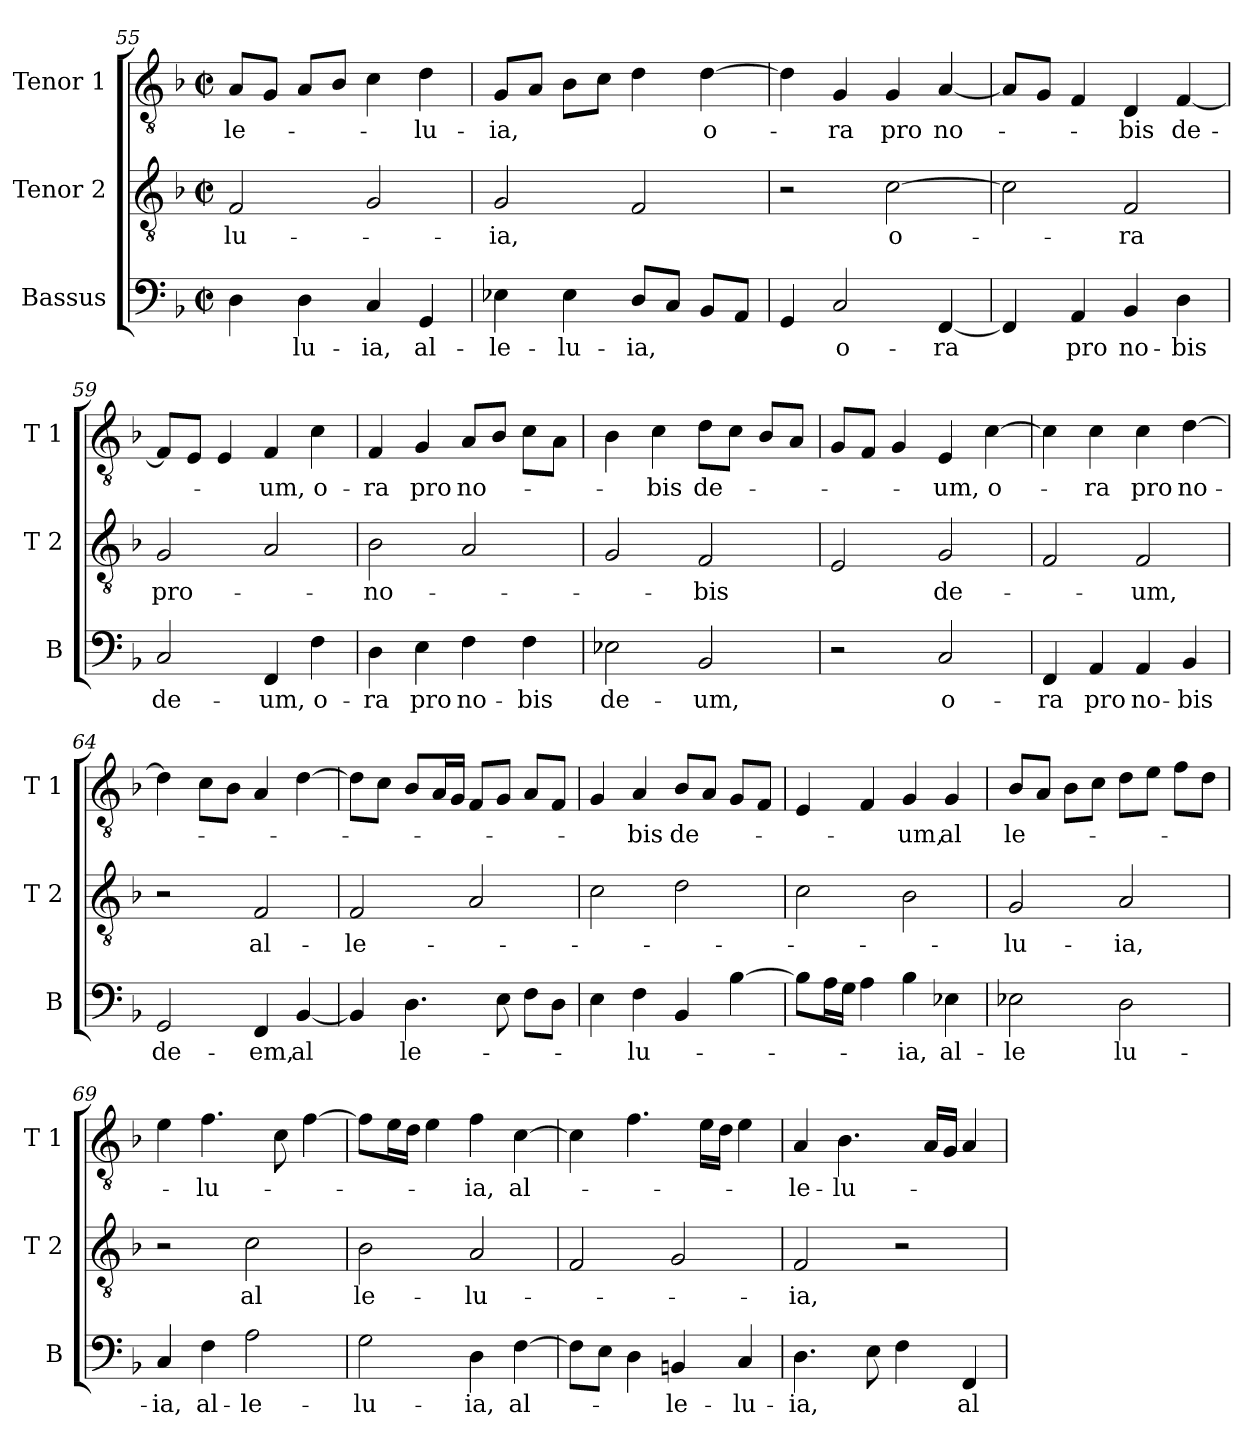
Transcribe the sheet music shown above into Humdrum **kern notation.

**kern	**text	**kern	**text	**kern	**text
*part3	*part3	*part2	*part2	*part1	*part1
*staff3	*staff3	*staff2	*staff2	*staff1	*staff1
*I"Bassus	*	*I"Tenor 2	*	*I"Tenor 1	*
*I'B	*	*I'T 2	*	*I'T 1	*
*clefF4	*	*clefGv2	*	*clefGv2	*
*k[b-]	*	*k[b-]	*	*k[b-]	*
*F:	*	*F:	*	*F:	*
*M2/2	*	*M2/2	*	*M2/2	*
*met(c|)	*	*met(c|)	*	*met(c|)	*
=55	=55	=55	=55	=55	=55
!	!	!	!LO:LY:b	!	!LO:LY:b
4D\	.	2F/	-lu-	8A/L	-le-
.	.	.	.	8G/J	.
!	!LO:LY:b	!	!	!	!
4D\	-lu-	.	.	8A/L	.
.	.	.	.	8B-/J	.
!	!LO:LY:b	!	!	!	!
4C/	-ia,	2G/	.	4c\	.
!	!LO:LY:b	!	!	!	!LO:LY:b
4GG/	al-	.	.	4d\	-lu-
!!LO:LB:g=z
=56	=56	=56	=56	=56	=56
!	!LO:LY:b	!	!LO:LY:b	!	!LO:LY:b
4E-X\	-le-	2G/	-ia,	8G/L	-ia,
.	.	.	.	8A/J	.
!	!LO:LY:b	!	!	!	!
4E-\	-lu-	.	.	8B-\L	.
.	.	.	.	8c\J	.
!	!LO:LY:b	!	!	!	!
8D/L	-ia,	2F/	.	4d\	.
8C/J	.	.	.	.	.
!	!	!	!	!	!LO:LY:b
8BB-/L	.	.	.	[4d\	o-
8AA/J	.	.	.	.	.
=57	=57	=57	=57	=57	=57
4GG/	.	2r	.	4d\]	.
!	!LO:LY:b	!	!	!	!LO:LY:b
2C/	o-	.	.	4G/	-ra
!	!	!	!LO:LY:b	!	!LO:LY:b
.	.	[2c\	o-	4G/	pro
!	!LO:LY:b	!	!	!	!LO:LY:b
[4FF/	-ra	.	.	[4A/	no-
=58	=58	=58	=58	=58	=58
4FF/]	.	2c\]	.	8A/L]	.
.	.	.	.	8G/J	.
!	!LO:LY:b	!	!	!	!
4AA/	pro	.	.	4F/	.
!	!LO:LY:b	!	!LO:LY:b	!	!LO:LY:b
4BB-/	no-	2F/	-ra	4D/	-bis
!	!LO:LY:b	!	!	!	!LO:LY:b
4D\	-bis	.	.	[4F/	de-
=59	=59	=59	=59	=59	=59
!	!LO:LY:b	!	!LO:LY:b	!	!
2C/	de-	2G/	pro-	8F/L]	.
.	.	.	.	8E/J	.
.	.	.	.	4E/	.
!	!LO:LY:b	!	!	!	!LO:LY:b
4FF/	-um,	2A/	.	4F/	-um,
!	!LO:LY:b	!	!	!	!LO:LY:b
4F\	o-	.	.	4c\	o-
=60	=60	=60	=60	=60	=60
!	!LO:LY:b	!	!LO:LY:b	!	!LO:LY:b
4D\	-ra	2B-\	-no-	4F/	-ra
!	!LO:LY:b	!	!	!	!LO:LY:b
4E\	pro	.	.	4G/	pro
!	!LO:LY:b	!	!	!	!LO:LY:b
4F\	no-	2A/	.	8A/L	no-
.	.	.	.	8B-/J	.
!	!LO:LY:b	!	!	!	!
4F\	-bis	.	.	8c\L	.
.	.	.	.	8A\J	.
=61	=61	=61	=61	=61	=61
!	!LO:LY:b	!	!	!	!
2E-X\	de-	2G/	.	4B-\	.
!	!	!	!	!	!LO:LY:b
.	.	.	.	4c\	-bis
!	!LO:LY:b	!	!LO:LY:b	!	!LO:LY:b
2BB-/	-um,	2F/	-bis	8d\L	de-
.	.	.	.	8c\J	.
.	.	.	.	8B-/L	.
.	.	.	.	8A/J	.
!!LO:LB:g=z
=62	=62	=62	=62	=62	=62
2r	.	2E/	.	8G/L	.
.	.	.	.	8F/J	.
.	.	.	.	4G/	.
!	!LO:LY:b	!	!LO:LY:b	!	!LO:LY:b
2C/	o-	2G/	de-	4E/	-um,
!	!	!	!	!	!LO:LY:b
.	.	.	.	[4c\	o-
=63	=63	=63	=63	=63	=63
!	!LO:LY:b	!	!	!	!
4FF/	-ra	2F/	.	4c\]	.
!	!LO:LY:b	!	!	!	!LO:LY:b
4AA/	pro	.	.	4c\	-ra
!	!LO:LY:b	!	!LO:LY:b	!	!LO:LY:b
4AA/	no-	2F/	-um,	4c\	pro
!	!LO:LY:b	!	!	!	!LO:LY:b
4BB-/	-bis	.	.	[4d\	no-
=64	=64	=64	=64	=64	=64
!	!LO:LY:b	!	!	!	!
2GG/	de-	2r	.	4d\]	.
.	.	.	.	8c\L	.
.	.	.	.	8B-\J	.
!	!LO:LY:b	!	!LO:LY:b	!	!
4FF/	-em,	2F/	al-	4A/	.
!	!LO:LY:b	!	!	!	!
[4BB-/	al	.	.	[4d\	.
=65	=65	=65	=65	=65	=65
!	!	!	!LO:LY:b	!	!
4BB-/]	.	2F/	-le-	8d\L]	.
.	.	.	.	8c\J	.
!	!LO:LY:b	!	!	!	!
4.D\	le-	.	.	8B-/L	.
.	.	.	.	16A/L	.
.	.	.	.	16G/JJ	.
.	.	2A/	.	8F/L	.
8E\	.	.	.	8G/J	.
8F\L	.	.	.	8A/L	.
8D\J	.	.	.	8F/J	.
=66	=66	=66	=66	=66	=66
4E\	.	2c\	.	4G/	.
!	!LO:LY:b	!	!	!	!LO:LY:b
4F\	-lu-	.	.	4A/	-bis
!	!	!	!	!	!LO:LY:b
4BB-/	.	2d\	.	8B-/L	de-
.	.	.	.	8A/J	.
[4B-\	.	.	.	8G/L	.
.	.	.	.	8F/J	.
!!LO:PB:g=z
=67	=67	=67	=67	=67	=67
8B-\L]	.	2c\	.	4E/	.
16A\L	.	.	.	.	.
16G\JJ	.	.	.	.	.
4A\	.	.	.	4F/	.
!	!LO:LY:b	!	!	!	!LO:LY:b
4B-\	-ia,	2B-\	.	4G/	-um,
!	!LO:LY:b	!	!	!	!LO:LY:b
4E-X\	al-	.	.	4G/	al
=68	=68	=68	=68	=68	=68
!	!LO:LY:b	!	!LO:LY:b	!	!LO:LY:b
2E-X\	-le	2G/	-lu-	8B-/L	le-
.	.	.	.	8A/J	.
.	.	.	.	8B-\L	.
.	.	.	.	8c\J	.
!	!LO:LY:b	!	!LO:LY:b	!	!
2D\	lu-	2A/	-ia,	8d\L	.
.	.	.	.	8e\J	.
.	.	.	.	8f\L	.
.	.	.	.	8d\J	.
=69	=69	=69	=69	=69	=69
!	!LO:LY:b	!	!	!	!
4C/	-ia,	2r	.	4e\	.
!	!LO:LY:b	!	!	!	!LO:LY:b
4F\	al-	.	.	4.f\	-lu-
!	!LO:LY:b	!	!LO:LY:b	!	!
2A\	-le-	2c\	al	.	.
.	.	.	.	8c\	.
.	.	.	.	[4f\	.
=70	=70	=70	=70	=70	=70
!	!LO:LY:b	!	!LO:LY:b	!	!
2G\	-lu-	2B-\	le-	8f\L]	.
.	.	.	.	16e\L	.
.	.	.	.	16d\JJ	.
.	.	.	.	4e\	.
!	!LO:LY:b	!	!LO:LY:b	!	!LO:LY:b
4D\	-ia,	2A/	-lu-	4f\	-ia,
!	!LO:LY:b	!	!	!	!LO:LY:b
[4F\	al-	.	.	[4c\	al-
=71	=71	=71	=71	=71	=71
8F\L]	.	2F/	.	4c\]	.
8E\J	.	.	.	.	.
4D\	.	.	.	4.f\	.
!	!LO:LY:b	!	!	!	!
4BBn/	-le-	2G/	.	.	.
.	.	.	.	16e\LL	.
.	.	.	.	16d\JJ	.
!	!LO:LY:b	!	!	!	!
4C/	-lu-	.	.	4e\	.
!!LO:LB:g=z
=72	=72	=72	=72	=72	=72
!	!LO:LY:b	!	!LO:LY:b	!	!LO:LY:b
4.D\	-ia,	2F/	-ia,	4A/	-le-
!	!	!	!	!	!LO:LY:b
.	.	.	.	4.B-\	-lu-
8E\	.	.	.	.	.
4F\	.	2r	.	.	.
.	.	.	.	16A/LL	.
.	.	.	.	16G/JJ	.
!	!LO:LY:b	!	!	!	!
4FF/	al-	.	.	4A/	.
=	=	=	=	=	=
*-	*-	*-	*-	*-	*-
